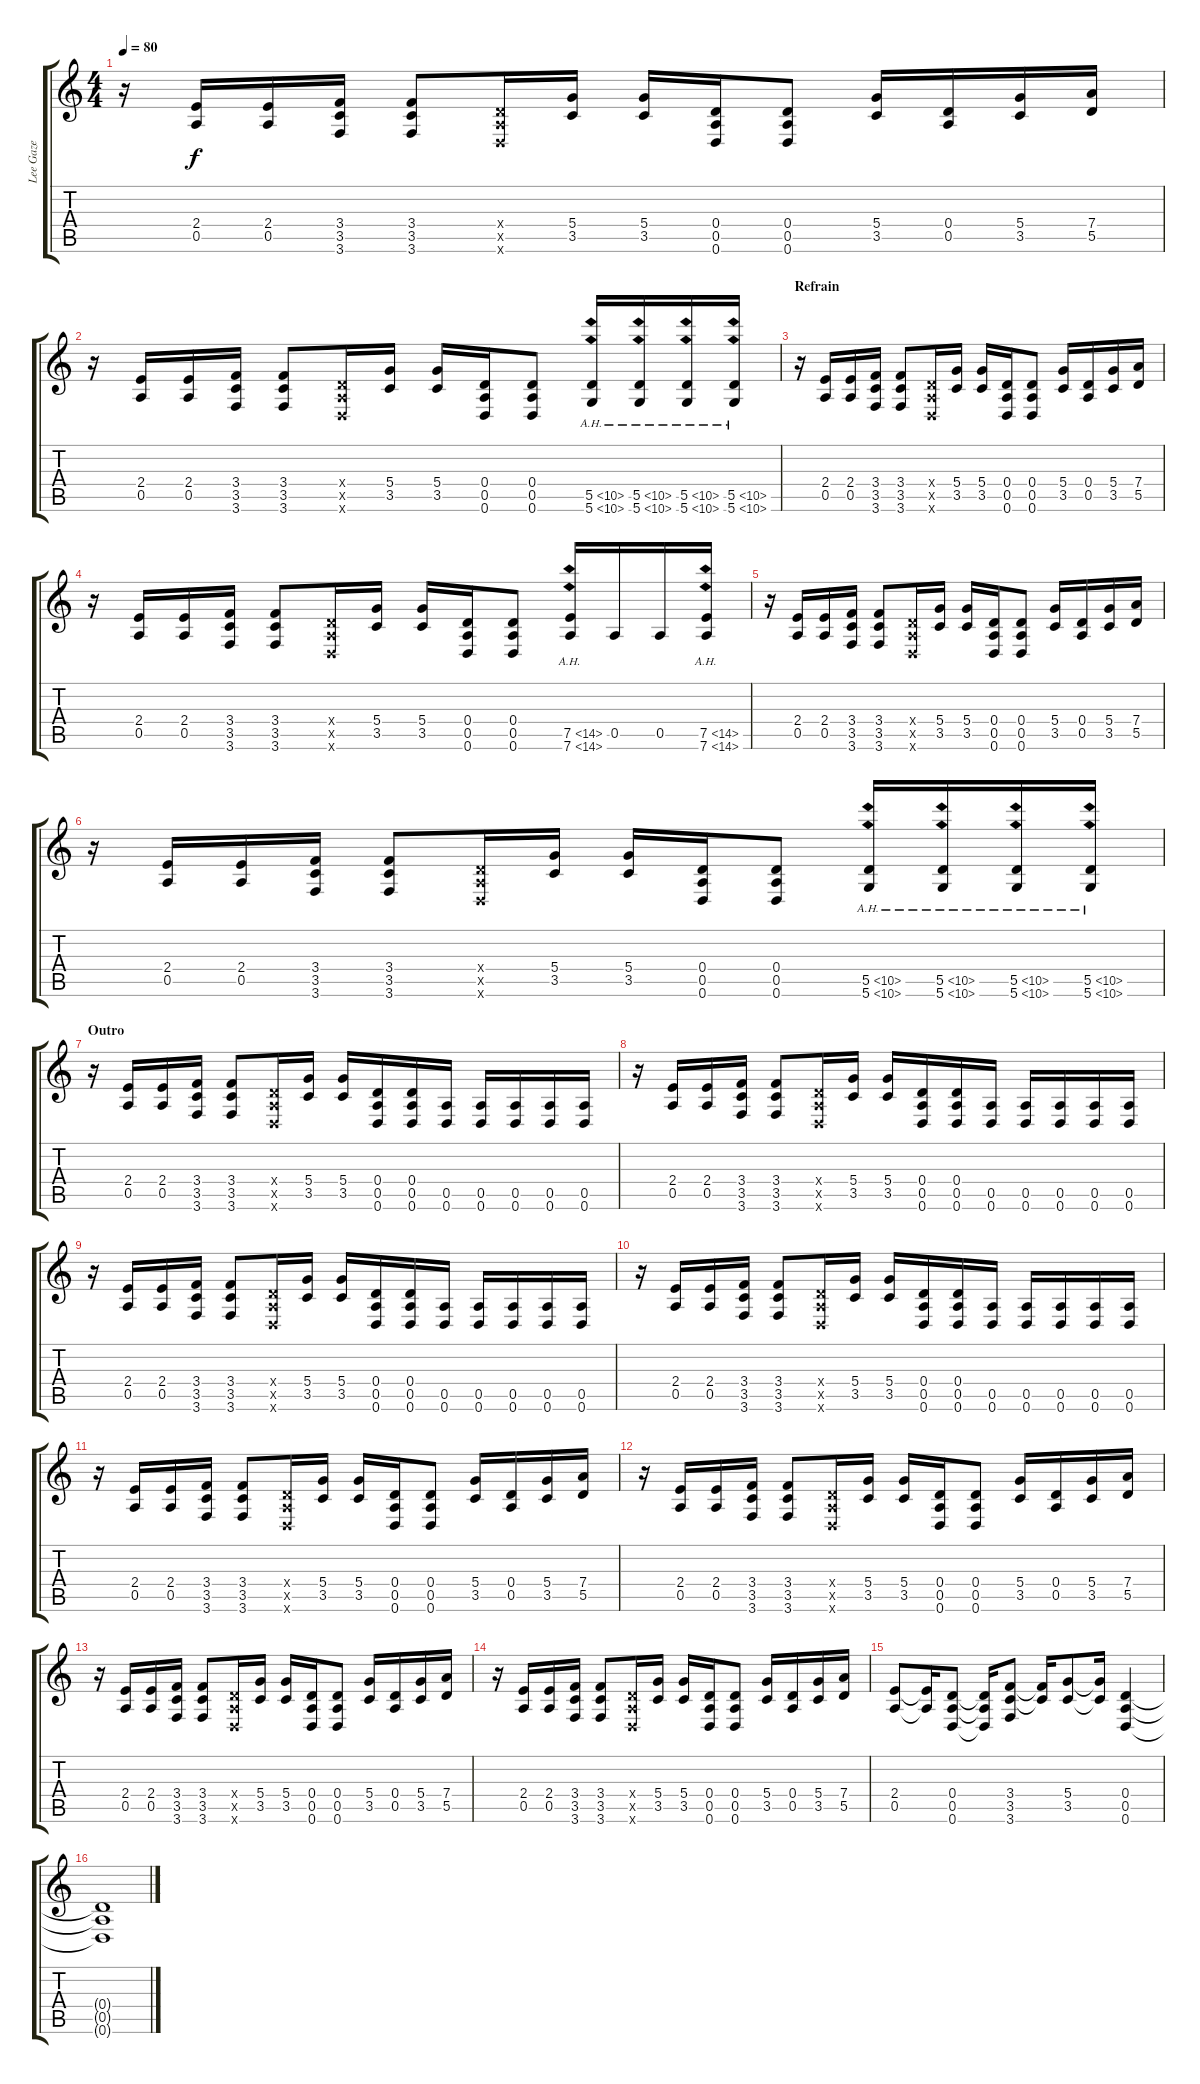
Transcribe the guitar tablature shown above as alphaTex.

\track ("Lee Gaze" "Lee Gaze") {instrument distortionguitar}
\staff {score tabs}
\tuning (E4 B3 G3 D3 A2 D2) {hide}
\ts (4 4)
\tempo 80
\clef g2
\ks c
r.16{dy f} (2.4 0.5).16 (2.4 0.5).16 (3.4 3.5 3.6).16 (3.4 3.5 3.6).8 (0.4{x} 0.5{x} 0.6{x}).16 (5.4 3.5).16 (5.4 3.5).16 (0.4 0.5 0.6).16 (0.4 0.5 0.6).8 (5.4 3.5).16 (0.4 0.5).16 (5.4 3.5).16 (7.4 5.5).16 |
r.16 (2.4 0.5).16 (2.4 0.5).16 (3.4 3.5 3.6).16 (3.4 3.5 3.6).8 (0.4{x} 0.5{x} 0.6{x}).16 (5.4 3.5).16 (5.4 3.5).16 (0.4 0.5 0.6).16 (0.4 0.5 0.6).8 (5.5{ah 5} 5.6{ah 5}).16 (5.5{ah 5} 5.6{ah 5}).16 (5.5{ah 5} 5.6{ah 5}).16 (5.5{ah 5} 5.6{ah 5}).16 |
\section ("" "Refrain")
r.16 (2.4 0.5).16 (2.4 0.5).16 (3.4 3.5 3.6).16 (3.4 3.5 3.6).8 (0.4{x} 0.5{x} 0.6{x}).16 (5.4 3.5).16 (5.4 3.5).16 (0.4 0.5 0.6).16 (0.4 0.5 0.6).8 (5.4 3.5).16 (0.4 0.5).16 (5.4 3.5).16 (7.4 5.5).16 |
r.16 (2.4 0.5).16 (2.4 0.5).16 (3.4 3.5 3.6).16 (3.4 3.5 3.6).8 (0.4{x} 0.5{x} 0.6{x}).16 (5.4 3.5).16 (5.4 3.5).16 (0.4 0.5 0.6).16 (0.4 0.5 0.6).8 (7.5{ah 7} 7.6{ah 7}).16 0.5.16 0.5.16 (7.5{ah 7} 7.6{ah 7}).16 |
r.16 (2.4 0.5).16 (2.4 0.5).16 (3.4 3.5 3.6).16 (3.4 3.5 3.6).8 (0.4{x} 0.5{x} 0.6{x}).16 (5.4 3.5).16 (5.4 3.5).16 (0.4 0.5 0.6).16 (0.4 0.5 0.6).8 (5.4 3.5).16 (0.4 0.5).16 (5.4 3.5).16 (7.4 5.5).16 |
r.16 (2.4 0.5).16 (2.4 0.5).16 (3.4 3.5 3.6).16 (3.4 3.5 3.6).8 (0.4{x} 0.5{x} 0.6{x}).16 (5.4 3.5).16 (5.4 3.5).16 (0.4 0.5 0.6).16 (0.4 0.5 0.6).8 (5.5{ah 5} 5.6{ah 5}).16 (5.5{ah 5} 5.6{ah 5}).16 (5.5{ah 5} 5.6{ah 5}).16 (5.5{ah 5} 5.6{ah 5}).16 |
\section ("" "Outro")
r.16 (2.4 0.5).16 (2.4 0.5).16 (3.4 3.5 3.6).16 (3.4 3.5 3.6).8 (0.4{x} 0.5{x} 0.6{x}).16 (5.4 3.5).16 (5.4 3.5).16 (0.4 0.5 0.6).16 (0.4 0.5 0.6).16 (0.5 0.6).16 (0.5 0.6).16 (0.5 0.6).16 (0.5 0.6).16 (0.5 0.6).16 |
r.16 (2.4 0.5).16 (2.4 0.5).16 (3.4 3.5 3.6).16 (3.4 3.5 3.6).8 (0.4{x} 0.5{x} 0.6{x}).16 (5.4 3.5).16 (5.4 3.5).16 (0.4 0.5 0.6).16 (0.4 0.5 0.6).16 (0.5 0.6).16 (0.5 0.6).16 (0.5 0.6).16 (0.5 0.6).16 (0.5 0.6).16 |
r.16 (2.4 0.5).16 (2.4 0.5).16 (3.4 3.5 3.6).16 (3.4 3.5 3.6).8 (0.4{x} 0.5{x} 0.6{x}).16 (5.4 3.5).16 (5.4 3.5).16 (0.4 0.5 0.6).16 (0.4 0.5 0.6).16 (0.5 0.6).16 (0.5 0.6).16 (0.5 0.6).16 (0.5 0.6).16 (0.5 0.6).16 |
r.16 (2.4 0.5).16 (2.4 0.5).16 (3.4 3.5 3.6).16 (3.4 3.5 3.6).8 (0.4{x} 0.5{x} 0.6{x}).16 (5.4 3.5).16 (5.4 3.5).16 (0.4 0.5 0.6).16 (0.4 0.5 0.6).16 (0.5 0.6).16 (0.5 0.6).16 (0.5 0.6).16 (0.5 0.6).16 (0.5 0.6).16 |
r.16 (2.4 0.5).16 (2.4 0.5).16 (3.4 3.5 3.6).16 (3.4 3.5 3.6).8 (0.4{x} 0.5{x} 0.6{x}).16 (5.4 3.5).16 (5.4 3.5).16 (0.4 0.5 0.6).16 (0.4 0.5 0.6).8 (5.4 3.5).16 (0.4 0.5).16 (5.4 3.5).16 (7.4 5.5).16 |
r.16 (2.4 0.5).16 (2.4 0.5).16 (3.4 3.5 3.6).16 (3.4 3.5 3.6).8 (0.4{x} 0.5{x} 0.6{x}).16 (5.4 3.5).16 (5.4 3.5).16 (0.4 0.5 0.6).16 (0.4 0.5 0.6).8 (5.4 3.5).16 (0.4 0.5).16 (5.4 3.5).16 (7.4 5.5).16 |
r.16 (2.4 0.5).16 (2.4 0.5).16 (3.4 3.5 3.6).16 (3.4 3.5 3.6).8 (0.4{x} 0.5{x} 0.6{x}).16 (5.4 3.5).16 (5.4 3.5).16 (0.4 0.5 0.6).16 (0.4 0.5 0.6).8 (5.4 3.5).16 (0.4 0.5).16 (5.4 3.5).16 (7.4 5.5).16 |
r.16 (2.4 0.5).16 (2.4 0.5).16 (3.4 3.5 3.6).16 (3.4 3.5 3.6).8 (0.4{x} 0.5{x} 0.6{x}).16 (5.4 3.5).16 (5.4 3.5).16 (0.4 0.5 0.6).16 (0.4 0.5 0.6).8 (5.4 3.5).16 (0.4 0.5).16 (5.4 3.5).16 (7.4 5.5).16 |
(2.4 0.5).8 (2.4{t} 0.5{t}).16 (0.4 0.5 0.6).8 (0.4{t} 0.5{t} 0.6{t}).16 (3.4 3.5 3.6).8 (3.4{t} 3.5{t}).16 (5.4 3.5).8 (5.4{t} 3.5{t}).16 (0.4 0.5 0.6).4 |
(0.4{t} 0.5{t} 0.6{t}).1
